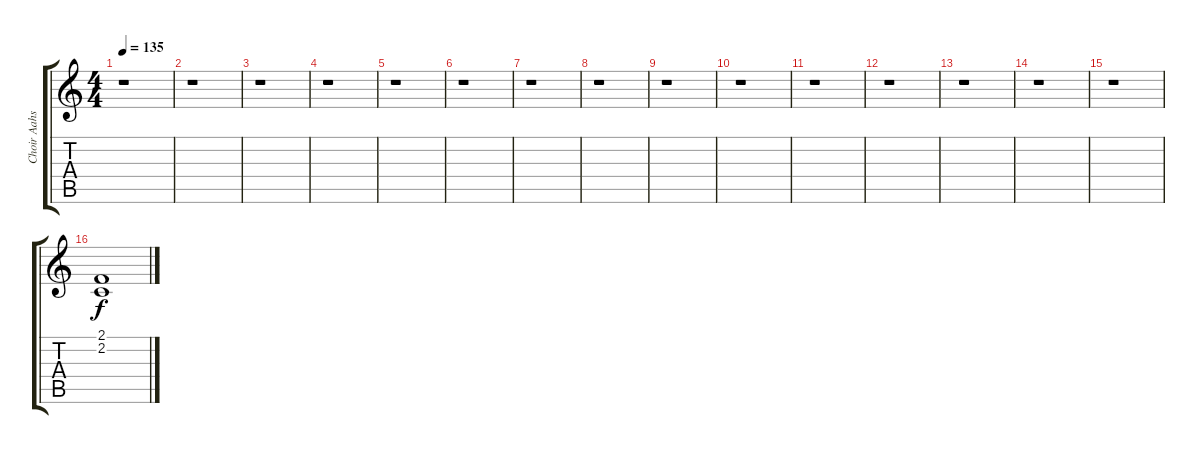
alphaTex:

\track ("Choir Aahs" "Choir Aahs") {instrument choiraahs}
\staff {score tabs}
\tuning (Eb4 Bb3 Gb3 Db3 Ab2 Eb2) {hide}
\ts (4 4)
\tempo 135
\clef g2
\ks c
r.1{dy f} |
r.1 |
r.1 |
r.1 |
r.1 |
r.1 |
r.1 |
r.1 |
r.1 |
r.1 |
r.1 |
r.1 |
r.1 |
r.1 |
r.1 |
(2.1 2.2).1
